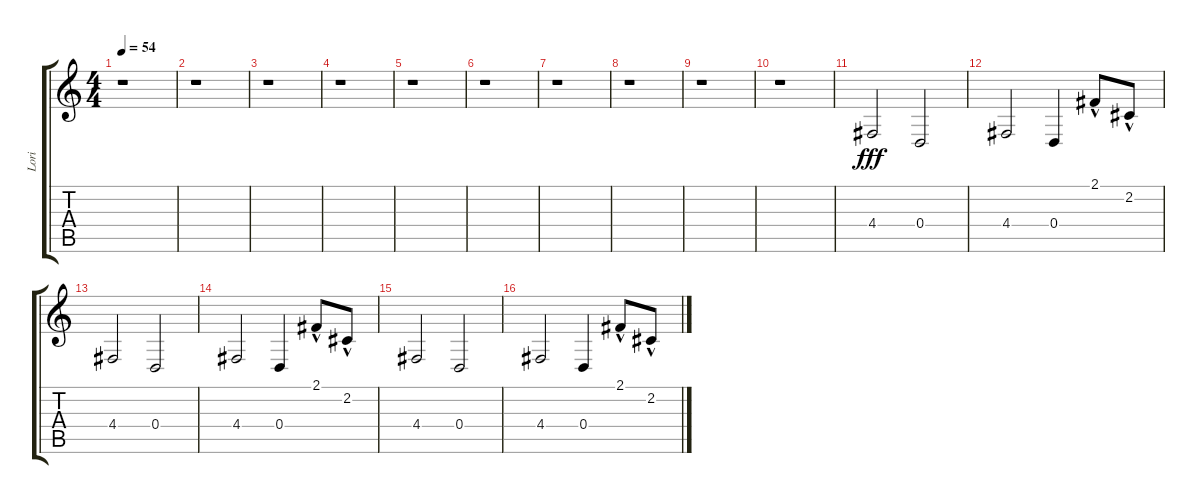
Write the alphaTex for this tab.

\track ("Lori" "Lori") {instrument cello}
\staff {score tabs}
\tuning (E4 B3 G3 D3 A2 E2) {hide}
\ts (4 4)
\tempo 54
\clef g2
\ks c
r.1{dy fff instrument cello} |
r.1 |
r.1 |
r.1 |
r.1 |
r.1 |
r.1 |
r.1 |
r.1 |
r.1 |
4.4.2 0.4.2 |
4.4.2 0.4.4 2.1{hac}.8 2.2{hac}.8 |
4.4.2 0.4.2 |
4.4.2 0.4.4 2.1{hac}.8 2.2{hac}.8 |
4.4.2 0.4.2 |
4.4.2 0.4.4 2.1{hac}.8 2.2{hac}.8
